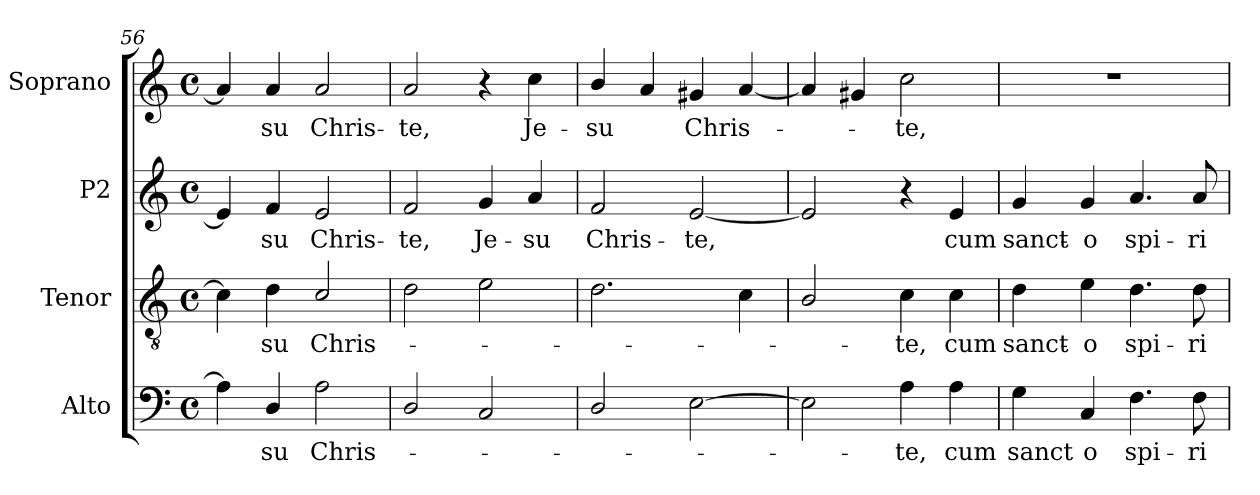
**kern	**text	**kern	**text	**kern	**text	**kern	**text
*part4	*part4	*part3	*part3	*part2	*part2	*part1	*part1
*staff4	*staff4	*staff3	*staff3	*staff2	*staff2	*staff1	*staff1
*I"Alto	*	*I"Tenor	*	*I"P2	*	*I"Soprano	*
*	*	*I'T.	*	*	*	*I'S.	*
*clefF4	*	*clefGv2	*	*clefG2	*	*clefG2	*
*	*	*ITrd7c12	*	*	*	*	*
*k[]	*	*k[]	*	*k[]	*	*k[]	*
*C:	*	*C:	*	*C:	*	*C:	*
*M4/4	*	*M4/4	*	*M4/4	*	*M4/4	*
*met(c)	*	*met(c)	*	*met(c)	*	*met(c)	*
=56	=56	=56	=56	=56	=56	=56	=56
4Ai\]	.	4Ci\]	.	4ei/]	.	4ai/]	.
!	!LO:LY:b:color=#000000	!	!	!	!	!	!
!	!	!	!LO:LY:b:color=#000000	!	!	!	!
!	!	!	!	!	!LO:LY:b:color=#000000	!	!
!	!	!	!	!	!	!	!LO:LY:b:color=#000000
4Di/	-su	4Di\	-su	4fi/	-su	4ai/	-su
!	!LO:LY:b:color=#000000	!	!	!	!	!	!
!	!	!	!LO:LY:b:color=#000000	!	!	!	!
!	!	!	!	!	!LO:LY:b:color=#000000	!	!
!	!	!	!	!	!	!	!LO:LY:b:color=#000000
2Ai\	Chris-	2Ci/	Chris-	2ei/	Chris-	2ai/	Chris-
=57	=57	=57	=57	=57	=57	=57	=57
!	!	!	!	!	!LO:LY:b:color=#000000	!	!
!	!	!	!	!	!	!	!LO:LY:b:color=#000000
2Di/	.	2Di\	.	2fi/	-te,	2ai/	-te,
!	!	!	!	!	!LO:LY:b:color=#000000	!	!
2Ci/	.	2Ei\	.	4gi/	Je-	4r	.
!	!	!	!	!	!LO:LY:b:color=#000000	!	!
!	!	!	!	!	!	!	!LO:LY:b:color=#000000
.	.	.	.	4ai/	-su	4cci\	Je-
=58	=58	=58	=58	=58	=58	=58	=58
!	!	!	!	!	!LO:LY:b:color=#000000	!	!
!	!	!	!	!	!	!	!LO:LY:b:color=#000000
2Di/	.	2.Di\	.	2fi/	Chris-	4bi/	-su
.	.	.	.	.	.	4ai/	.
!	!	!	!	!	!LO:LY:b:color=#000000	!	!
!	!	!	!	!	!	!	!LO:LY:b:color=#000000
[2Ei\	.	.	.	[2ei/	-te,	4g#Xi/	Chris-
.	.	4Ci\	.	.	.	[4ai/	.
=59	=59	=59	=59	=59	=59	=59	=59
2Ei\]	.	2BBi/	.	2ei/]	.	4ai/]	.
.	.	.	.	.	.	4g#Xi/	.
!	!LO:LY:b:color=#000000	!	!	!	!	!	!
!	!	!	!LO:LY:b:color=#000000	!	!	!	!
!	!	!	!	!	!	!	!LO:LY:b:color=#000000
4Ai\	-te,	4Ci\	-te,	4r	.	2cci\	-te,
!	!LO:LY:b:color=#000000	!	!	!	!	!	!
!	!	!	!LO:LY:b:color=#000000	!	!	!	!
!	!	!	!	!	!LO:LY:b:color=#000000	!	!
4Ai\	cum	4Ci\	cum	4ei/	cum	.	.
!!LO:LB:g=z
=60	=60	=60	=60	=60	=60	=60	=60
!	!LO:LY:b:color=#000000	!	!	!	!	!	!
!	!	!	!LO:LY:b:color=#000000	!	!	!	!
!	!	!	!	!	!LO:LY:b:color=#000000	!	!
4Gi\	sanct	4Di\	sanct-	4gi/	sanct-	1r	.
!	!LO:LY:b:color=#000000	!	!	!	!	!	!
!	!	!	!LO:LY:b:color=#000000	!	!	!	!
!	!	!	!	!	!LO:LY:b:color=#000000	!	!
4Ci/	o	4Ei\	-o	4gi/	-o	.	.
!	!LO:LY:b:color=#000000	!	!	!	!	!	!
!	!	!	!LO:LY:b:color=#000000	!	!	!	!
!	!	!	!	!	!LO:LY:b:color=#000000	!	!
4.Fi\	spi-	4.Di\	spi-	4.ai/	spi-	.	.
!	!LO:LY:b:color=#000000	!	!	!	!	!	!
!	!	!	!LO:LY:b:color=#000000	!	!	!	!
!	!	!	!	!	!LO:LY:b:color=#000000	!	!
8Fi\	-ri-	8Di\	-ri-	8ai/	-ri-	.	.
=	=	=	=	=	=	=	=
*-	*-	*-	*-	*-	*-	*-	*-
